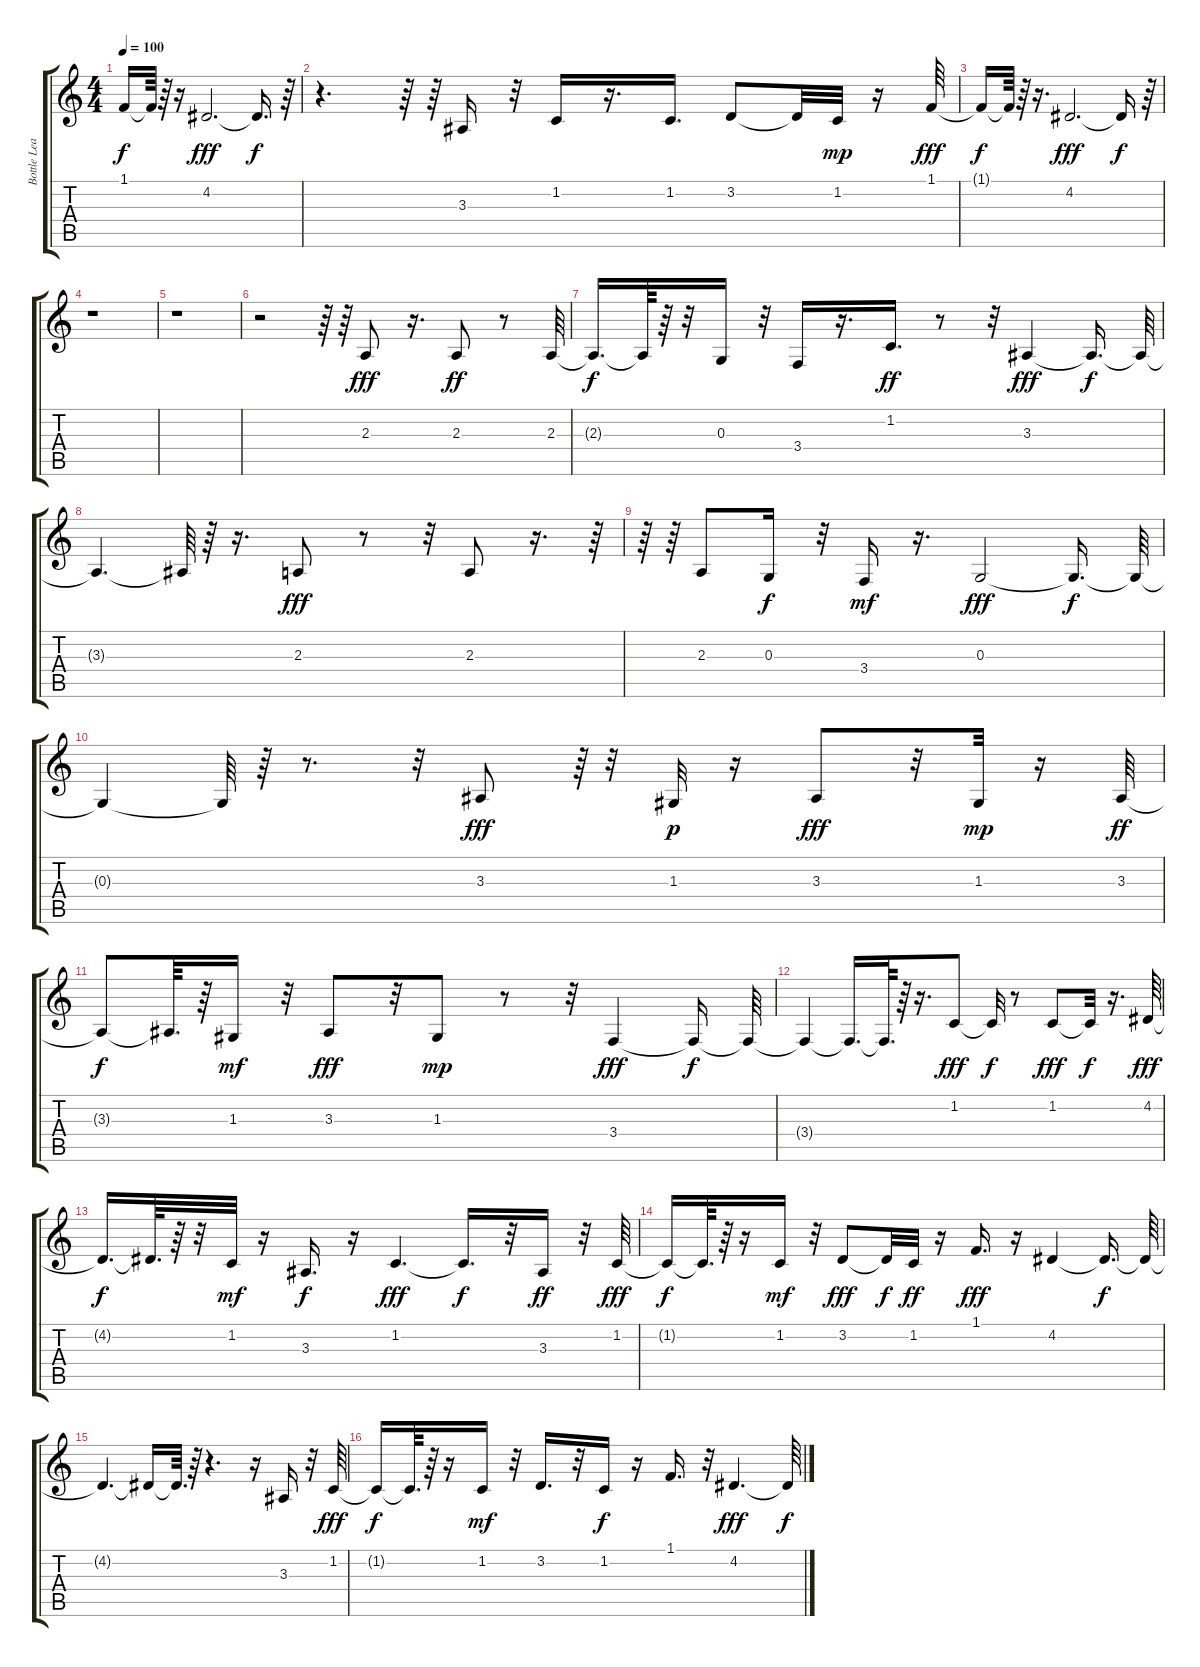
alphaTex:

\track ("Bottle Lead" "Bottle Lea") {instrument blownbottle}
\staff {score tabs}
\tuning (E4 B3 G3 D3 A2 E2) {hide}
\ts (4 4)
\tempo 100
\clef g2
\ks c
1.1{t}.16{dy f} 1.1{t}.64 r.64 r.16 4.2.2{d dy fff} 4.2{t}.16{d dy f} r.64 |
r.4{d} r.64 r.64 3.3.16 r.32 1.2.16 r.16{d} 1.2.16{d} 3.2.8 3.2{t}.32 1.2.32{dy mp} r.16 1.1.64{dy fff} |
1.1{t}.16{dy f} 1.1{t}.64 r.64 r.16{d} 4.2.2{d dy fff} 4.2{t}.16{dy f} r.64 |
r.1 |
r.1 |
r.2 r.64 r.64 2.3.8{dy fff} r.16{d} 2.3.8{dy ff} r.8 2.3.64 |
2.3{t}.16{d dy f} 2.3{t}.64 r.64 r.32 0.3.16 r.32 3.4.16 r.16{d} 1.2.16{d dy ff} r.8 r.32 3.3.4{dy fff} 3.3{t}.16{d dy f} 3.3{t}.64 |
3.3{t}.4{d} 3.3{t}.64 r.64 r.16{d} 2.3.8{dy fff} r.8 r.32 2.3.8 r.16{d} r.64 |
r.64 r.64 2.3.8 0.3.16{dy f} r.32 3.4.16{dy mf} r.16{d} 0.3.2{dy fff} 0.3{t}.16{d dy f} 0.3{t}.64 |
0.3{t}.4 0.3{t}.64 r.64 r.8{d} r.32 3.3.8{dy fff} r.64{tu (3 2)} r.32 1.3.32{dy p} r.16 3.3.8{dy fff} r.32 1.3.32{dy mp} r.16 3.3.64{dy ff} |
3.3{t}.8{dy f} 3.3{t}.64{d} r.64 1.3.16{dy mf} r.32 3.3.8{dy fff} r.32 1.3.8{dy mp} r.8 r.32 3.4.4{dy fff} 3.4{t}.16{dy f} 3.4{t}.64 |
3.4{t}.4 3.4{t}.16{d} 3.4{t}.64{d} r.64 r.16{d} 1.2.8{dy fff} 1.2{t}.32{dy f} r.8 1.2.8{dy fff} 1.2{t}.32{dy f} r.16{d} 4.2.64{dy fff} |
4.2{t}.16{d dy f} 4.2{t}.64{d} r.64 r.32 1.2.32{dy mf} r.16 3.3.16{d dy f} r.16 1.2.4{d dy fff} 1.2{t}.16{d dy f} r.32 3.3.16{dy ff} r.32 1.2.64{dy fff} |
1.2{t}.16{dy f} 1.2{t}.64{d} r.64 r.16 1.2.16{dy mf} r.32 3.2.8{dy fff} 3.2{t}.32{dy f} 1.2.32{dy ff} r.16 1.1.16{d dy fff} r.16 4.2.4 4.2{t}.16{d dy f} 4.2{t}.64 |
4.2{t}.4{d} 4.2{t}.16 4.2{t}.64{d} r.64 r.4{d} r.16 3.3.16 r.32 1.2.64{dy fff} |
1.2{t}.16{dy f} 1.2{t}.64{d} r.64 r.16 1.2.16{dy mf} r.32 3.2.16{d} r.32 1.2.16{dy f} r.16 1.1.16{d} r.32 4.2.4{d dy fff} 4.2{t}.64{dy f}
